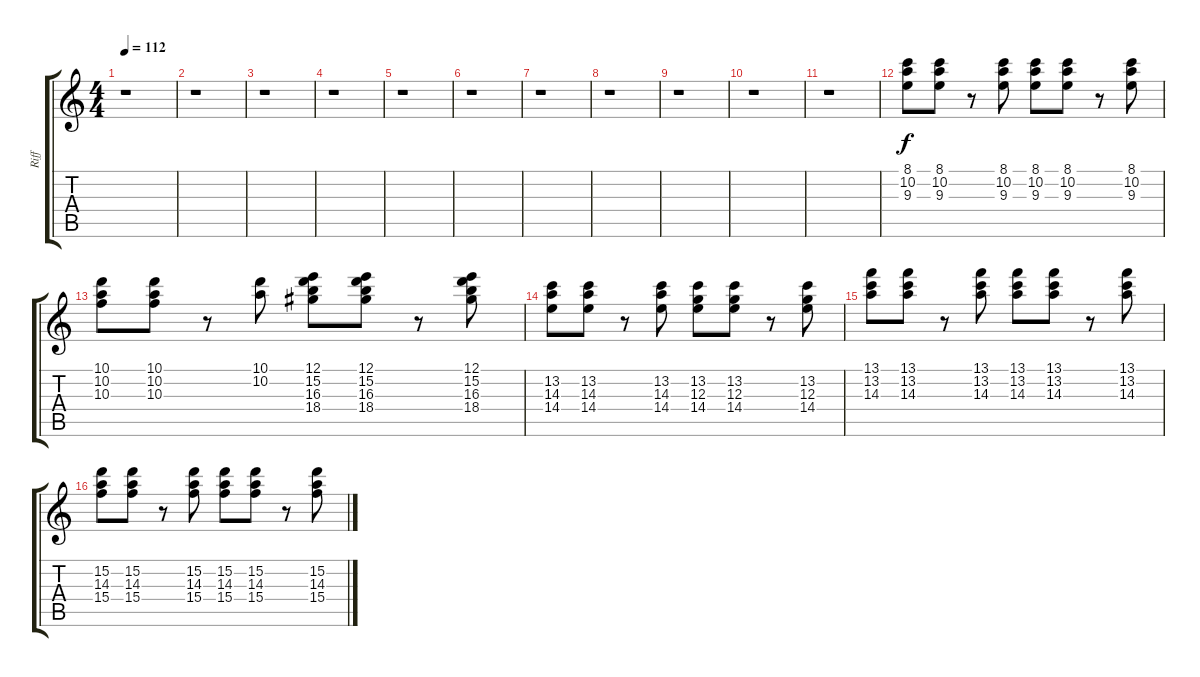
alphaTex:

\track ("Riff" "Riff") {instrument acousticguitarsteel}
\staff {score tabs}
\tuning (E4 B3 G3 D3 A2 E2) {hide}
\ts (4 4)
\tempo 112
\clef g2
\ks c
r.1{dy f} |
r.1 |
r.1 |
r.1 |
r.1 |
r.1 |
r.1 |
r.1 |
r.1 |
r.1 |
r.1 |
(8.1 10.2 9.3).8 (8.1 10.2 9.3).8 r.8 (8.1 10.2 9.3).8 (8.1 10.2 9.3).8 (8.1 10.2 9.3).8 r.8 (8.1 10.2 9.3).8 |
(10.1 10.2 10.3).8 (10.1 10.2 10.3).8 r.8 (10.1 10.2).8 (12.1 15.2 16.3 18.4).8 (12.1 15.2 16.3 18.4).8 r.8 (12.1 15.2 16.3 18.4).8 |
(13.2 14.3 14.4).8 (13.2 14.3 14.4).8 r.8 (13.2 14.3 14.4).8 (13.2 12.3 14.4).8 (13.2 12.3 14.4).8 r.8 (13.2 12.3 14.4).8 |
(13.1 13.2 14.3).8 (13.1 13.2 14.3).8 r.8 (13.1 13.2 14.3).8 (13.1 13.2 14.3).8 (13.1 13.2 14.3).8 r.8 (13.1 13.2 14.3).8 |
(15.2 14.3 15.4).8 (15.2 14.3 15.4).8 r.8 (15.2 14.3 15.4).8 (15.2 14.3 15.4).8 (15.2 14.3 15.4).8 r.8 (15.2 14.3 15.4).8
